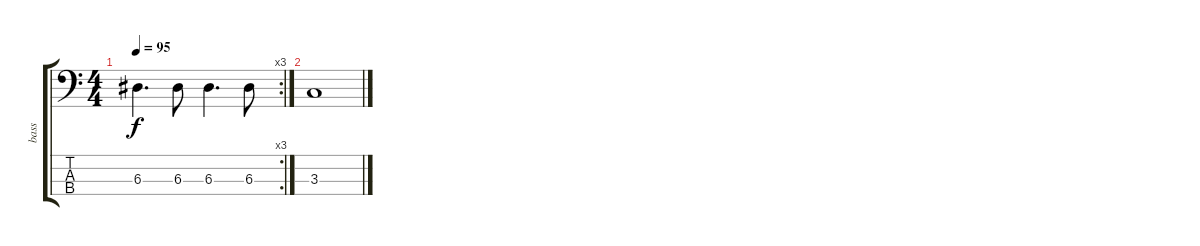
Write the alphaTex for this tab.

\track ("bass" "bass") {instrument electricbassfinger}
\staff {score tabs}
\tuning (G2 D2 A1 E1) {hide}
\rc 3
\ts (4 4)
\tempo 95
\clef f4
\ks c
6.3.4{d dy f} 6.3.8 6.3.4{d} 6.3.8 |
3.3.1{volume 0}
